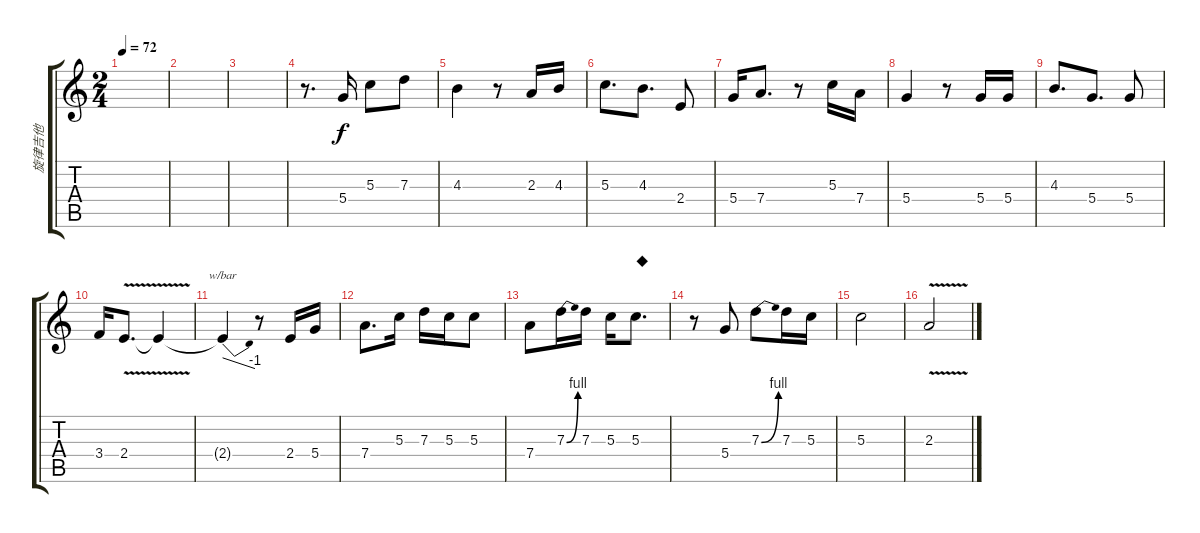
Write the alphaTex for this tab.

\track ("旋律吉他" "旋律吉他") {instrument electricguitarjazz}
\staff {score tabs}
\tuning (E4 B3 G3 D3 A2 E2) {hide}
\ts (2 4)
\tempo 72
\clef g2
\ks c
|
|
|
r.8{d} 5.4.16 5.3.8 7.3.8 |
4.3.4 r.8 2.3.16 4.3.16 |
5.3.8{d} 4.3.8{d} 2.4.8 |
5.4.16 7.4.8{d} r.8 5.3.16 7.4.16 |
5.4.4 r.8 5.4.16 5.4.16 |
4.3.8{d} 5.4.8{d} 5.4.8 |
3.4.16 2.4{v}.8{d} 2.4{t}.4 |
2.4{t}.4{tbe (dive default 0 0 60 -4)} r.8 2.4.16 5.4.16 |
7.4.8{d} 5.3.16 7.3.16 5.3.16 5.3.8 |
7.4.8 7.3{be (bend 0 0 60 4)}.16 7.3.16 5.3.16 5.3.8{d txt "◆"} |
r.8 5.4.8 7.3{be (bend 0 0 60 4)}.8 7.3.16 5.3.16 |
5.3.2 |
2.3{v}.2
